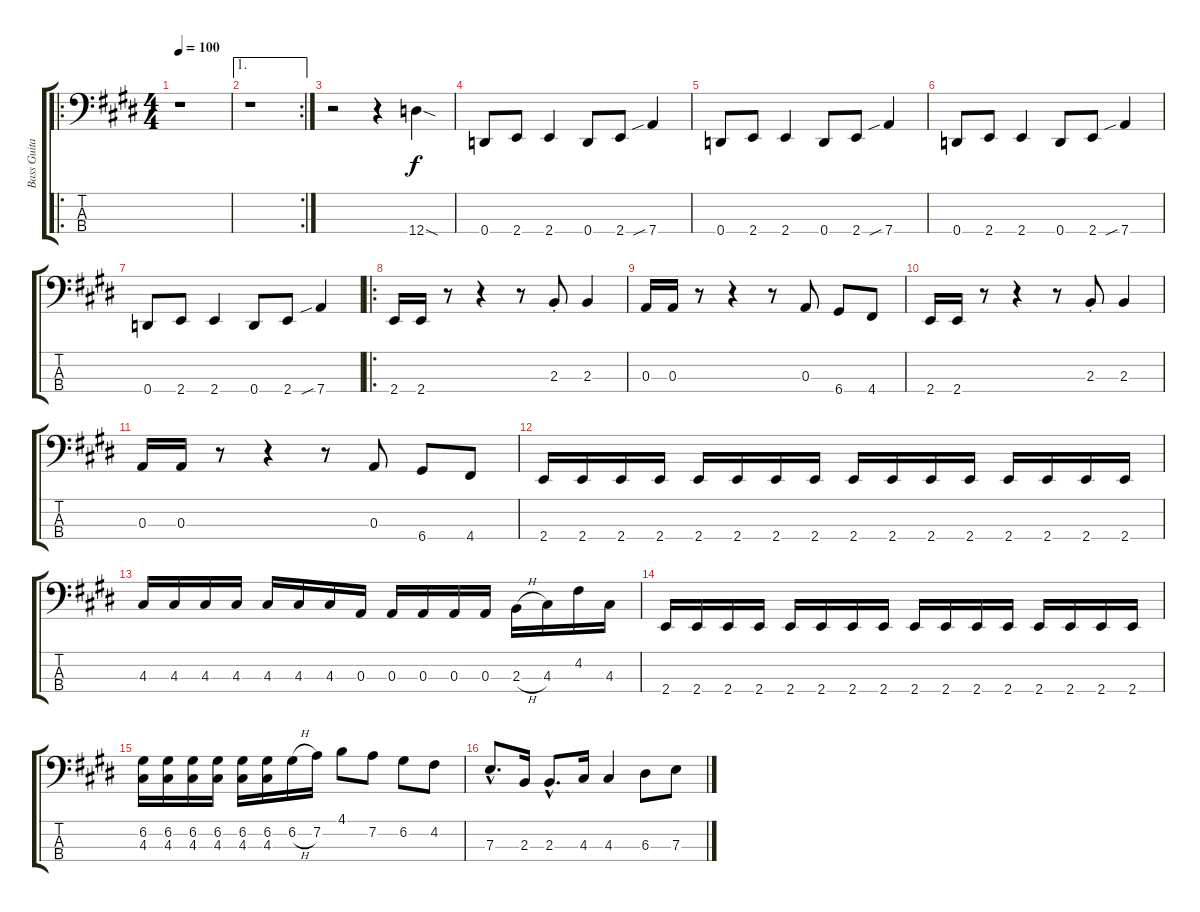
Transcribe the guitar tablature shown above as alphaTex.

\track ("Bass Guitar" "Bass Guita") {instrument electricbassfinger}
\staff {score tabs}
\tuning (G2 D2 A1 D1) {hide}
\ro
\ts (4 4)
\tempo 100
\clef f4
\ks e
r.1{dy f instrument electricbassfinger} |
\ae 1
\rc 2
r.1 |
r.2 r.4 12.4{sod}.4 |
0.4.8 2.4.8 2.4.4 0.4.8 2.4.8 7.4{sib}.4 |
0.4.8 2.4.8 2.4.4 0.4.8 2.4.8 7.4{sib}.4 |
0.4.8 2.4.8 2.4.4 0.4.8 2.4.8 7.4{sib}.4 |
0.4.8 2.4.8 2.4.4 0.4.8 2.4.8 7.4{sib}.4 |
\ro
2.4.16 2.4.16 r.8 r.4 r.8 2.3{st}.8 2.3.4 |
0.3.16 0.3.16 r.8 r.4 r.8 0.3.8 6.4.8 4.4.8 |
2.4.16 2.4.16 r.8 r.4 r.8 2.3{st}.8 2.3.4 |
0.3.16 0.3.16 r.8 r.4 r.8 0.3.8 6.4.8 4.4.8 |
2.4.16 2.4.16 2.4.16 2.4.16 2.4.16 2.4.16 2.4.16 2.4.16 2.4.16 2.4.16 2.4.16 2.4.16 2.4.16 2.4.16 2.4.16 2.4.16 |
4.3.16 4.3.16 4.3.16 4.3.16 4.3.16 4.3.16 4.3.16 0.3.16 0.3.16 0.3.16 0.3.16 0.3.16 2.3{h}.16 4.3.16 4.2.16 4.3.16 |
2.4.16 2.4.16 2.4.16 2.4.16 2.4.16 2.4.16 2.4.16 2.4.16 2.4.16 2.4.16 2.4.16 2.4.16 2.4.16 2.4.16 2.4.16 2.4.16 |
(6.2 4.3).16 (6.2 4.3).16 (6.2 4.3).16 (6.2 4.3).16 (6.2 4.3).16 (6.2 4.3).16 6.2{h}.16 7.2.16 4.1.8 7.2.8 6.2.8 4.2.8 |
7.3{hac}.8{d} 2.3.16 2.3{hac}.8{d} 4.3.16 4.3.4 6.3.8 7.3.8
